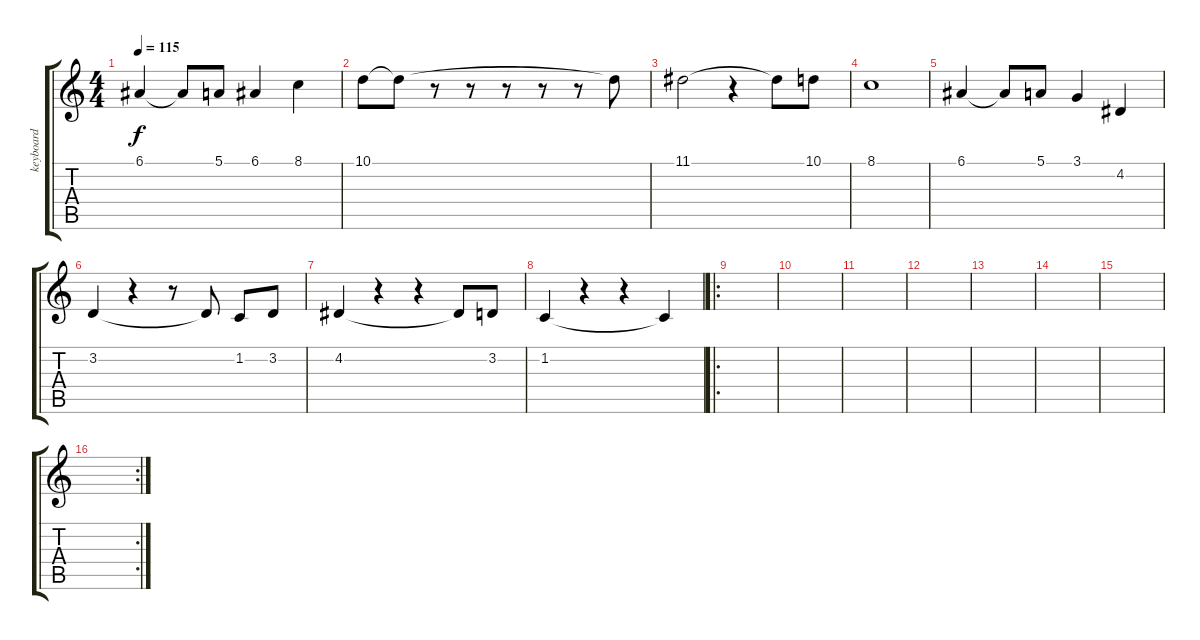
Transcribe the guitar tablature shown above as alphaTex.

\track ("keyboard" "keyboard") {instrument stringensemble2}
\staff {score tabs}
\tuning (E4 B3 G3 D3 A2 E2) {hide}
\ts (4 4)
\tempo 115
\clef g2
\ks c
6.1.4{dy f} 6.1{t}.8 5.1.8 6.1.4 8.1.4 |
10.1.8 10.1{t}.8 r.8 r.8 r.8 r.8 r.8 10.1{t}.8 |
11.1.2 r.4 11.1{t}.8 10.1.8 |
8.1.1 |
6.1.4 6.1{t}.8 5.1.8 3.1.4 4.2.4 |
3.2.4 r.4 r.8 3.2{t}.8 1.2.8 3.2.8 |
4.2.4 r.4 r.4 4.2{t}.8 3.2.8 |
1.2.4 r.4 r.4 1.2{t}.4 |
\ro
|
|
|
|
|
|
|
\rc 2
